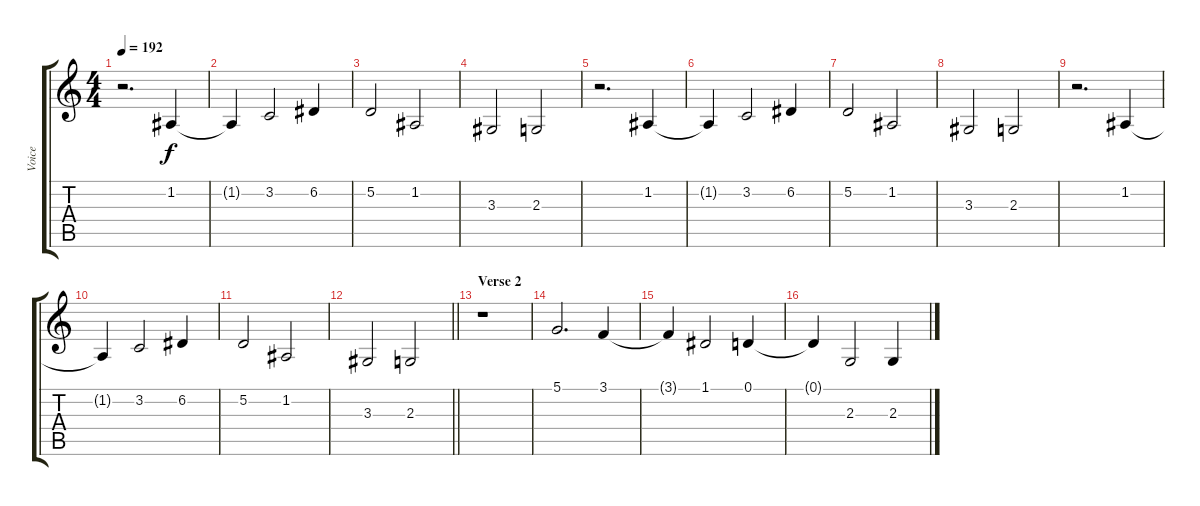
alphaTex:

\track ("Voice" "Voice") {instrument oboe}
\staff {score tabs}
\tuning (D4 A3 F3 C3 G2 C2) {hide}
\ts (4 4)
\tempo 192
\clef g2
\ks c
r.2{d dy f} 1.2.4 |
1.2{t}.4 3.2.2 6.2.4 |
5.2.2 1.2.2 |
3.3.2 2.3.2 |
r.2{d} 1.2.4 |
1.2{t}.4 3.2.2 6.2.4 |
5.2.2 1.2.2 |
3.3.2 2.3.2 |
r.2{d} 1.2.4 |
1.2{t}.4 3.2.2 6.2.4 |
5.2.2 1.2.2 |
\barLineRight lightlight
3.3.2 2.3.2 |
\section ("" "Verse 2")
r.1 |
5.1.2{d} 3.1.4 |
3.1{t}.4 1.1.2 0.1.4 |
0.1{t}.4 2.3.2 2.3.4
